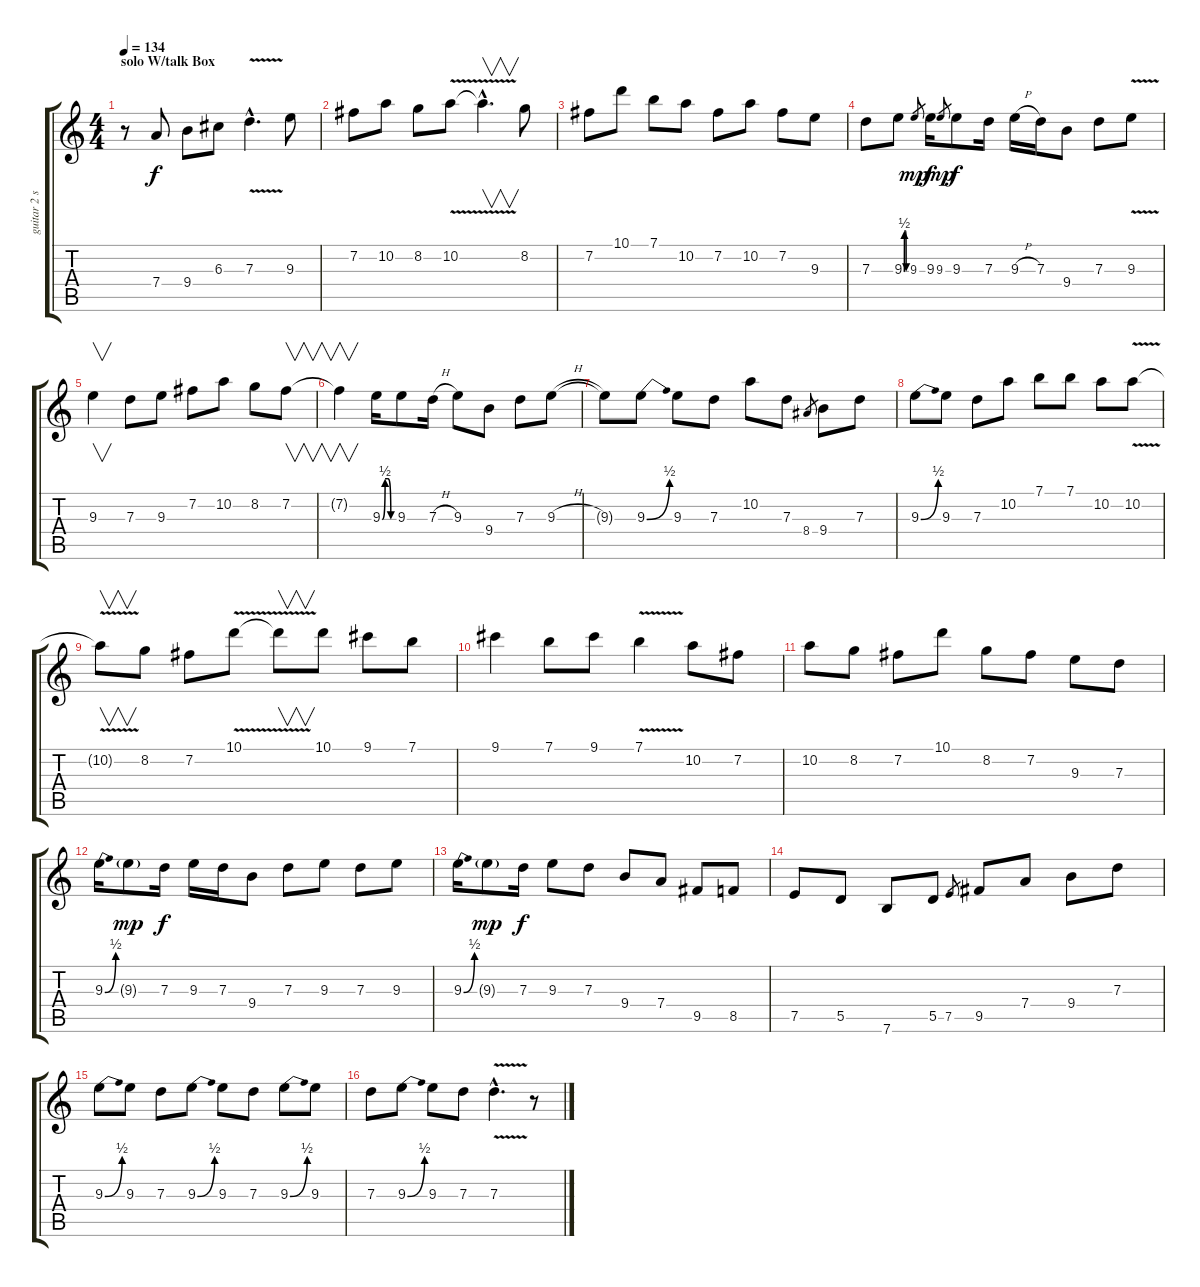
\track ("guitar 2 std tuning" "guitar 2 s") {instrument overdrivenguitar}
\staff {score tabs}
\tuning (E4 B3 G3 D3 A2 E2) {hide}
\ts (4 4)
\section ("" "solo W/talk Box")
\tempo 134
\clef g2
\ks c
r.8{dy f} 7.4.8 9.4.8 6.3.8 7.3{v hac}.4{d} 9.3.8 |
7.2.8 10.2.8 8.2.8 10.2{v}.8 10.2{hac t}.4{v d} 8.2.8 |
7.2.8 10.1.8 7.1.8 10.2.8 7.2.8 10.2.8 7.2.8 9.3.8 |
7.3.8 9.3{be (custom 0 0 9 0 12 2 15 2 30 2 40 2 45 2 60 0)}.8 9.3.8{gr dy mp} 9.3.16{dy f} 9.3.8{gr dy mp} 9.3.8{dy f} 7.3.16 9.3{h}.16 7.3.16 9.4.8 7.3.8 9.3{v}.8 |
9.3.4{v} 7.3.8 9.3.8 7.2.8 10.2.8 8.2.8 7.2.8{v} |
7.2{t}.4{v} 9.3{be (custom 0 0 15 2 30 2 45 0 60 0)}.16 9.3.8 7.3{h}.16 9.3.8 9.4.8 7.3.8 9.3{h}.8 |
9.3{t}.8 9.3{be (bend 0 0 60 2)}.8 9.3.8 7.3.8 10.2.8 7.3.8 8.4.8{gr} 9.4.8 7.3.8 |
9.3{be (bend 0 0 60 2)}.8 9.3.8 7.3.8 10.2.8 7.1.8 7.1.8 10.2.8 10.2{v}.8 |
10.2{t}.8{v} 8.2.8 7.2.8 10.1{v}.8 10.1{t}.8{v} 10.1.8 9.1.8 7.1.8 |
9.1.4 7.1.8 9.1.8 7.1{v}.4 10.2.8 7.2.8 |
10.2.8 8.2.8 7.2.8 10.1.8 8.2.8 7.2.8 9.3.8 7.3.8 |
9.3{be (bend 0 0 60 2)}.16 9.3{g}.8{dy mp} 7.3.16{dy f} 9.3.16 7.3.16 9.4.8 7.3.8 9.3.8 7.3.8 9.3.8 |
9.3{be (bend 0 0 60 2)}.16 9.3{g}.8{dy mp} 7.3.16{dy f} 9.3.8 7.3.8 9.4.8 7.4.8 9.5.8 8.5.8 |
7.5.8 5.5.8 7.6.8 5.5.8 7.5.8{gr} 9.5.8 7.4.8 9.4.8 7.3.8 |
9.3{be (bend 0 0 60 2)}.8 9.3.8 7.3.8 9.3{be (bend 0 0 60 2)}.8 9.3.8 7.3.8 9.3{be (bend 0 0 60 2)}.8 9.3.8 |
7.3.8 9.3{be (bend 0 0 60 2)}.8 9.3.8 7.3.8 7.3{v hac}.4{d} r.8
